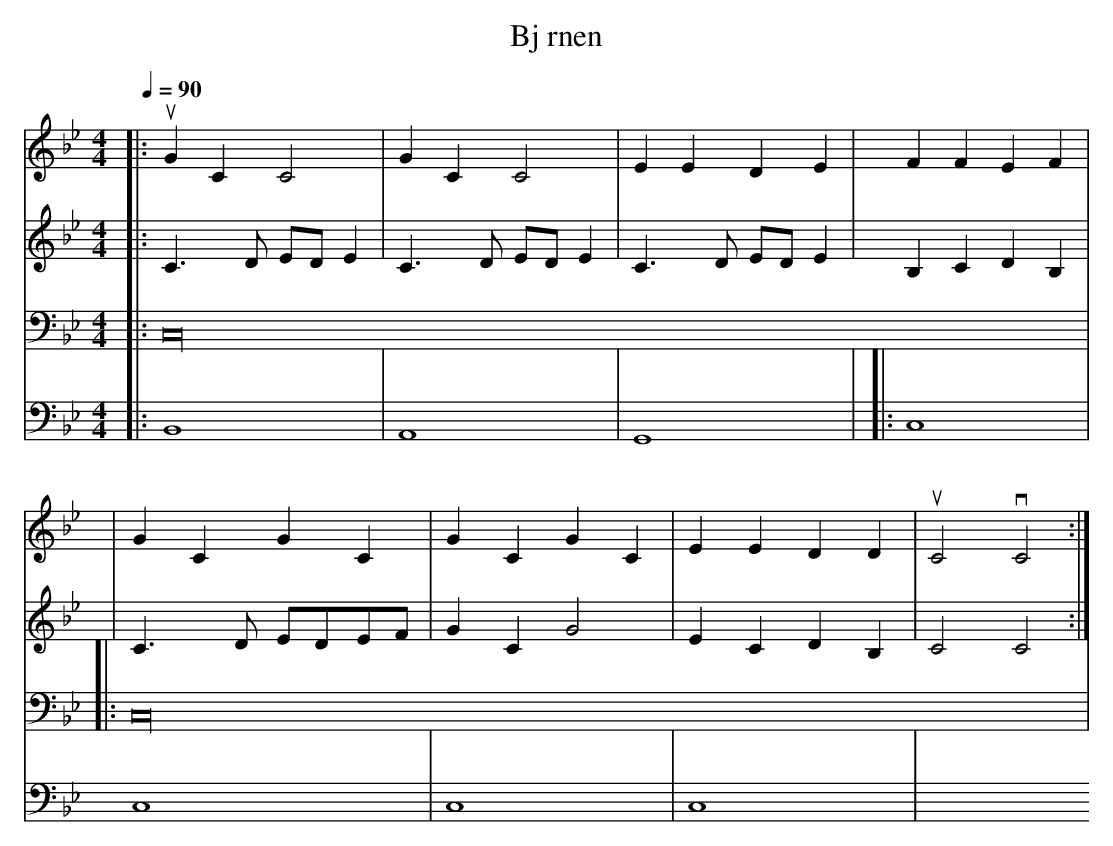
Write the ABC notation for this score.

X:1
T: Bj rnen
M: 4/4
L: 1/4
Q: 90
K: Bb
[V:1] [|: uGC C2 | GC C2 | EE DE | FF EF |
[V:2] [|: C3/2D/2 E/2D/2 E | C3/2D/2 E/2D/2 E | C3/2D/2 E/2D/2 E | B,C DB, |
[V:3] [|: C,16 |
[V:4] [|: B,,4 | A,,4 | G,,4 |
[V:1] | GC GC | GC GC | EE DD | uC2 vC2 :|]
[V:2] | C3/2D/2 E/2D/2E/2F/2 | GC G2 | EC DB, | C2 C2 :|]
[V:3] [|: C,16 |
[V:4] [|: C,4 | C,4 | C,4 | C,4 |
